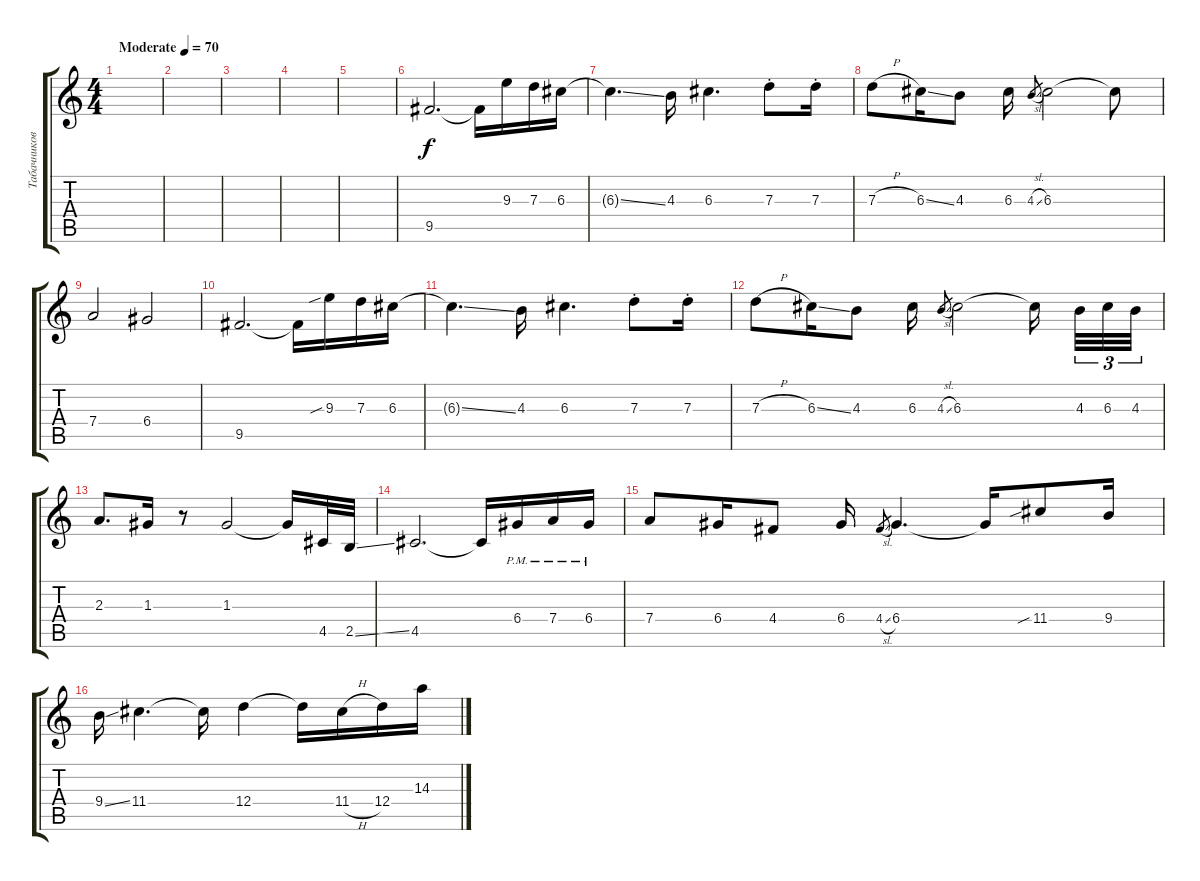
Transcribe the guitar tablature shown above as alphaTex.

\track ("Табачников" "Табачников") {instrument distortionguitar}
\staff {score tabs}
\tuning (E4 B3 G3 D3 A2 E2) {hide}
\ts (4 4)
\tempo (70 "Moderate")
\clef g2
\ks c
|
|
|
|
|
9.5.2{d} 9.5{t}.16 9.3.16 7.3.16 6.3.16 |
6.3{ss t}.4{d} 4.3.16 6.3.4{d} 7.3{st}.8 7.3{st}.16 |
7.3{h}.8 6.3{ss}.16 4.3.8 6.3.16 4.3{sl}.8{gr} 6.3.2 6.3{t}.8 |
7.4.2 6.4.2 |
9.5.2{d} 9.5{t}.16 9.3{sib}.16 7.3.16 6.3.16 |
6.3{ss t}.4{d} 4.3.16 6.3.4{d} 7.3{st}.8 7.3{st}.16 |
7.3{h}.8 6.3{ss}.16 4.3.8 6.3.16 4.3{sl}.8{gr} 6.3.2 6.3{t}.16{beam splitsecondary} 4.3.32{tu (3 2)} 6.3.32{tu (3 2)} 4.3.32{tu (3 2)} |
2.3.8{d} 1.3.16 r.8 1.3.2 1.3{t}.16 4.5.32 2.5{ss}.32 |
4.5.2{d} 4.5{t}.16 6.4{pm}.16 7.4{pm}.16 6.4{pm}.16 |
7.4.8 6.4.16 4.4.8 6.4.16 4.4{sl}.8{gr} 6.4.4{d} 6.4{t}.16 11.4{sib}.8 9.4.16 |
9.4{ss}.16 11.4.4{d} 11.4{t}.16 12.4.4 12.4{t}.16 11.4{h}.16 12.4.16 14.3.16
